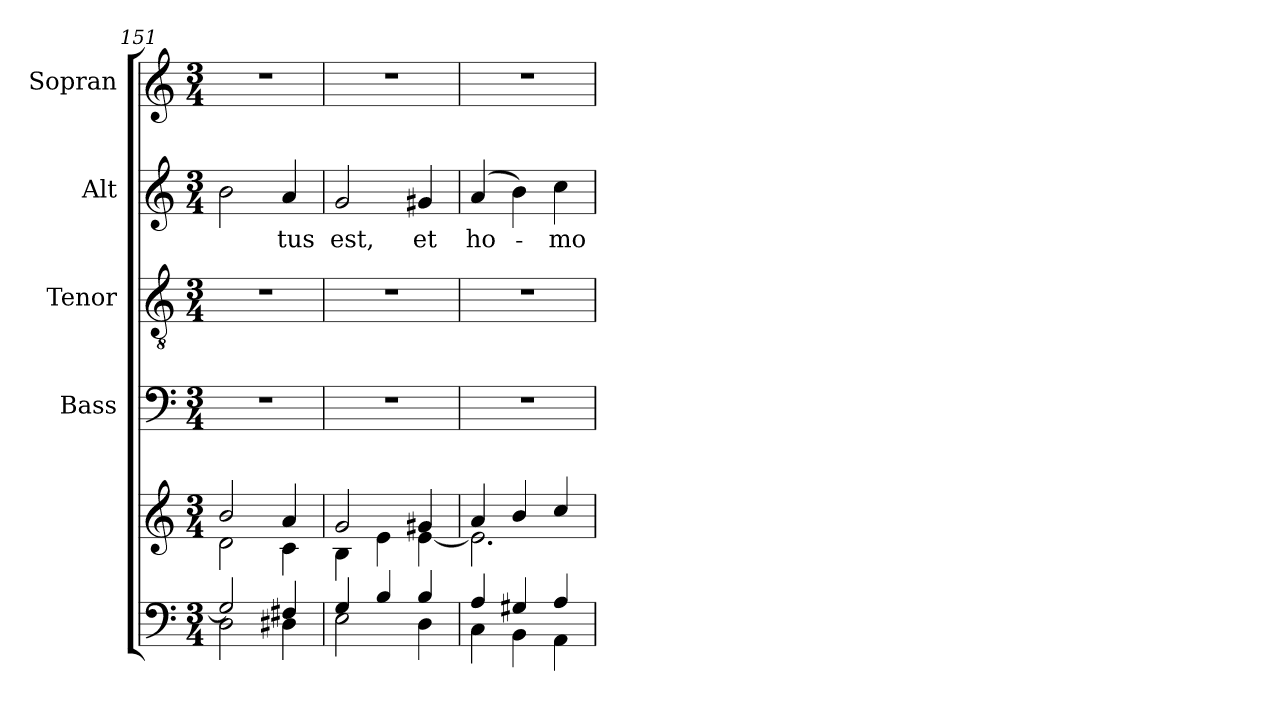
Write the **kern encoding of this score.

**kern	**kern	**kern	**kern	**kern	**text	**kern
*part5	*part5	*part4	*part3	*part2	*part2	*part1
*staff6	*staff5	*staff4	*staff3	*staff2	*staff2	*staff1
*	*	*I"Bass	*I"Tenor	*I"Alt	*	*I"Sopran
*	*	*I'B.	*I'T.	*I'A.	*	*I'S.
*clefF4	*clefG2	*clefF4	*clefGv2	*clefG2	*	*clefG2
*k[]	*k[]	*k[]	*k[]	*k[]	*	*k[]
*C:	*C:	*C:	*C:	*C:	*	*C:
*M3/4	*M3/4	*M3/4	*M3/4	*M3/4	*	*M3/4
=151	=151	=151	=151	=151	=151	=151
*^	*^	*	*	*	*	*
2G/]	2D\	2b/	2d\	2.r	2.r	2b\	.	2.r
!	!	!	!	!	!	!	!LO:LY:b	!
4F#X/	4D#X\	4a/	4c\	.	.	4a/	-tus	.
=152	=152	=152	=152	=152	=152	=152	=152	=152
!	!	!	!	!	!	!	!LO:LY:b	!
4G/	2E\	2g/	4B\	2.r	2.r	2g/	est,	2.r
4B/	.	.	4e\	.	.	.	.	.
!	!	!	!	!	!	!	!LO:LY:b	!
4B/	4D\	4g#X/	[<4e\	.	.	4g#X/	et	.
=153	=153	=153	=153	=153	=153	=153	=153	=153
!	!	!	!	!	!	!	!LO:LY:b	!
4A/	4C\	4a/	2.e\]	2.r	2.r	(4a/	ho-	2.r
4G#X/	4BB\	4b/	.	.	.	4b\)	.	.
!	!	!	!	!	!	!	!LO:LY:b	!
4A/	4AA\	4cc/	.	.	.	4cc\	-mo	.
*v	*v	*	*	*	*	*	*	*
*	*v	*v	*	*	*	*	*
=	=	=	=	=	=	=
*-	*-	*-	*-	*-	*-	*-
